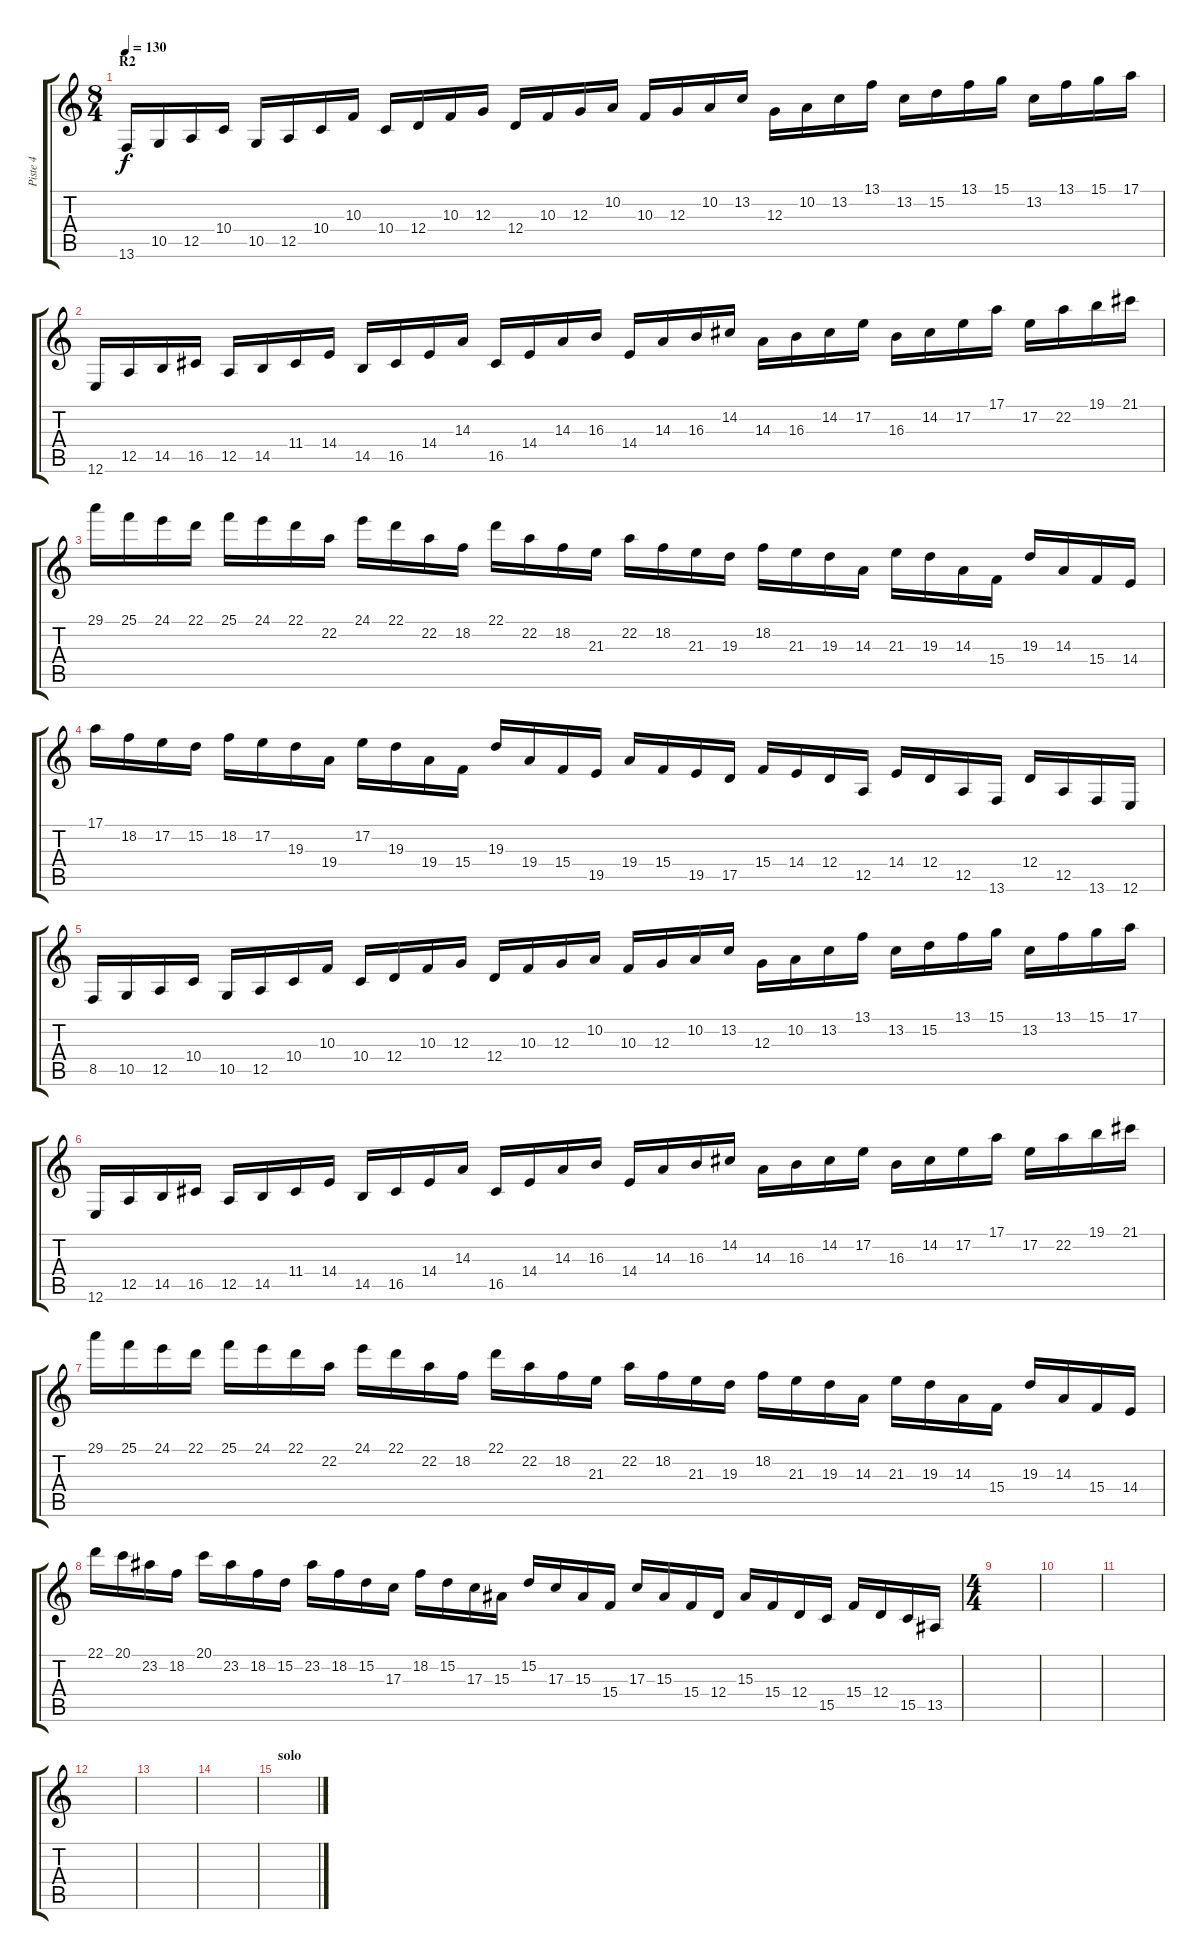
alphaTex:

\track ("Piste 4" "Piste 4") {instrument acousticgrandpiano}
\staff {score tabs}
\tuning (E4 B3 G3 D3 A2 E2) {hide}
\ts (8 4)
\section ("" "R2")
\tempo 130
\clef g2
\ks c
13.6.16{dy f} 10.5.16 12.5.16 10.4.16 10.5.16 12.5.16 10.4.16 10.3.16 10.4.16 12.4.16 10.3.16 12.3.16 12.4.16 10.3.16 12.3.16 10.2.16 10.3.16 12.3.16 10.2.16 13.2.16 12.3.16 10.2.16 13.2.16 13.1.16 13.2.16 15.2.16 13.1.16 15.1.16 13.2.16 13.1.16 15.1.16 17.1.16 |
12.6.16 12.5.16 14.5.16 16.5.16 12.5.16 14.5.16 11.4.16 14.4.16 14.5.16 16.5.16 14.4.16 14.3.16 16.5.16 14.4.16 14.3.16 16.3.16 14.4.16 14.3.16 16.3.16 14.2.16 14.3.16 16.3.16 14.2.16 17.2.16 16.3.16 14.2.16 17.2.16 17.1.16 17.2.16 22.2.16 19.1.16 21.1.16 |
29.1.16 25.1.16 24.1.16 22.1.16 25.1.16 24.1.16 22.1.16 22.2.16 24.1.16 22.1.16 22.2.16 18.2.16 22.1.16 22.2.16 18.2.16 21.3.16 22.2.16 18.2.16 21.3.16 19.3.16 18.2.16 21.3.16 19.3.16 14.3.16 21.3.16 19.3.16 14.3.16 15.4.16 19.3.16 14.3.16 15.4.16 14.4.16 |
17.1.16 18.2.16 17.2.16 15.2.16 18.2.16 17.2.16 19.3.16 19.4.16 17.2.16 19.3.16 19.4.16 15.4.16 19.3.16 19.4.16 15.4.16 19.5.16 19.4.16 15.4.16 19.5.16 17.5.16 15.4.16 14.4.16 12.4.16 12.5.16 14.4.16 12.4.16 12.5.16 13.6.16 12.4.16 12.5.16 13.6.16 12.6.16 |
8.5.16 10.5.16 12.5.16 10.4.16 10.5.16 12.5.16 10.4.16 10.3.16 10.4.16 12.4.16 10.3.16 12.3.16 12.4.16 10.3.16 12.3.16 10.2.16 10.3.16 12.3.16 10.2.16 13.2.16 12.3.16 10.2.16 13.2.16 13.1.16 13.2.16 15.2.16 13.1.16 15.1.16 13.2.16 13.1.16 15.1.16 17.1.16 |
12.6.16 12.5.16 14.5.16 16.5.16 12.5.16 14.5.16 11.4.16 14.4.16 14.5.16 16.5.16 14.4.16 14.3.16 16.5.16 14.4.16 14.3.16 16.3.16 14.4.16 14.3.16 16.3.16 14.2.16 14.3.16 16.3.16 14.2.16 17.2.16 16.3.16 14.2.16 17.2.16 17.1.16 17.2.16 22.2.16 19.1.16 21.1.16 |
29.1.16 25.1.16 24.1.16 22.1.16 25.1.16 24.1.16 22.1.16 22.2.16 24.1.16 22.1.16 22.2.16 18.2.16 22.1.16 22.2.16 18.2.16 21.3.16 22.2.16 18.2.16 21.3.16 19.3.16 18.2.16 21.3.16 19.3.16 14.3.16 21.3.16 19.3.16 14.3.16 15.4.16 19.3.16 14.3.16 15.4.16 14.4.16 |
22.1.16 20.1.16 23.2.16 18.2.16 20.1.16 23.2.16 18.2.16 15.2.16 23.2.16 18.2.16 15.2.16 17.3.16 18.2.16 15.2.16 17.3.16 15.3.16 15.2.16 17.3.16 15.3.16 15.4.16 17.3.16 15.3.16 15.4.16 12.4.16 15.3.16 15.4.16 12.4.16 15.5.16 15.4.16 12.4.16 15.5.16 13.5.16 |
\ts (4 4)
|
|
|
|
|
|
\section ("" "solo")
